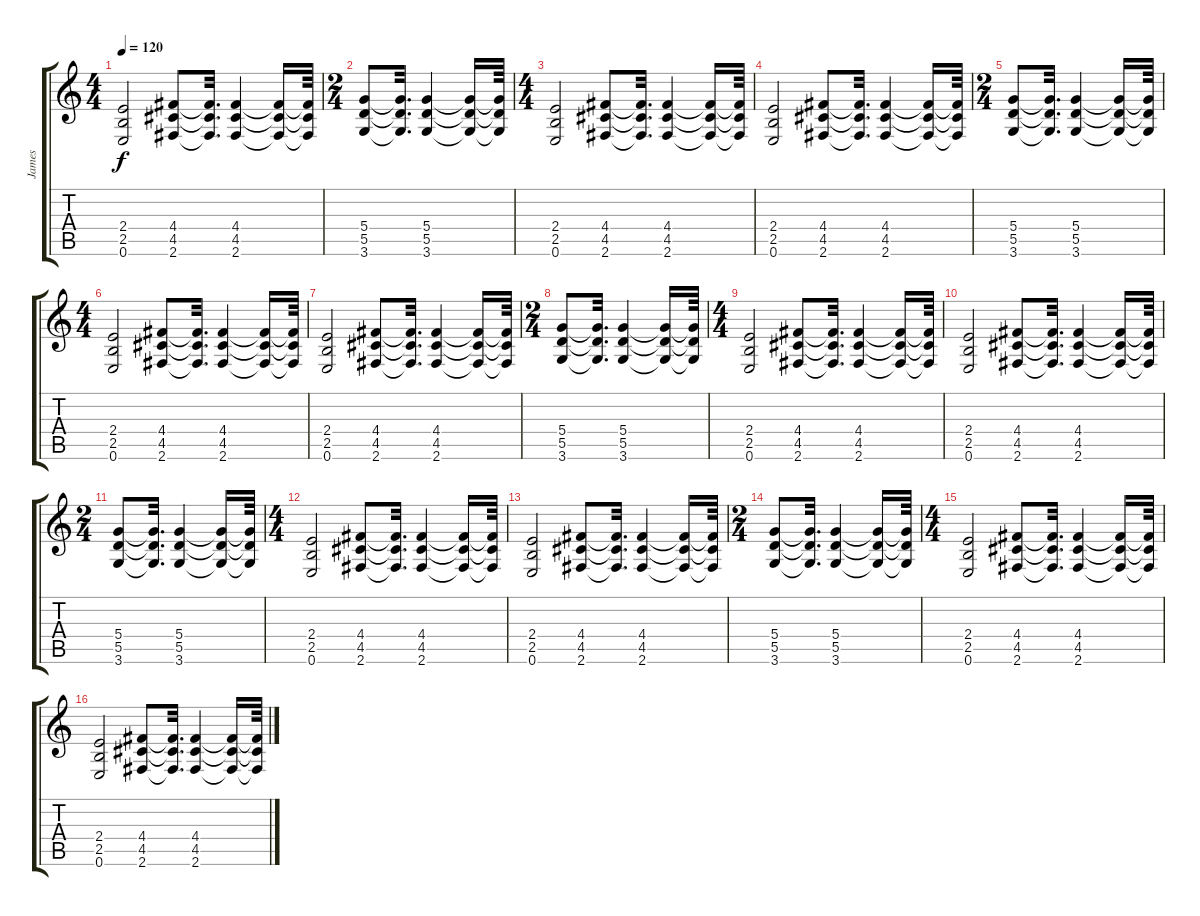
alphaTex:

\track ("James" "James") {instrument distortionguitar}
\staff {score tabs}
\tuning (E4 B3 G3 D3 A2 E2) {hide}
\ts (4 4)
\tempo 120
\clef g2
\ks c
(2.4 2.5 0.6).2{dy f} (4.4 4.5 2.6).8 (4.4{t} 4.5{t} 2.6{t}).32{d} (4.4 4.5 2.6).4 (4.4{t} 4.5{t} 2.6{t}).16 (4.4{t} 4.5{t} 2.6{t}).64 |
\ts (2 4)
(5.4 5.5 3.6).8 (5.4{t} 5.5{t} 3.6{t}).32{d} (5.4 5.5 3.6).4 (5.4{t} 5.5{t} 3.6{t}).16 (5.4{t} 5.5{t} 3.6{t}).64 |
\ts (4 4)
(2.4 2.5 0.6).2 (4.4 4.5 2.6).8 (4.4{t} 4.5{t} 2.6{t}).32{d} (4.4 4.5 2.6).4 (4.4{t} 4.5{t} 2.6{t}).16 (4.4{t} 4.5{t} 2.6{t}).64 |
(2.4 2.5 0.6).2 (4.4 4.5 2.6).8 (4.4{t} 4.5{t} 2.6{t}).32{d} (4.4 4.5 2.6).4 (4.4{t} 4.5{t} 2.6{t}).16 (4.4{t} 4.5{t} 2.6{t}).64 |
\ts (2 4)
(5.4 5.5 3.6).8 (5.4{t} 5.5{t} 3.6{t}).32{d} (5.4 5.5 3.6).4 (5.4{t} 5.5{t} 3.6{t}).16 (5.4{t} 5.5{t} 3.6{t}).64 |
\ts (4 4)
(2.4 2.5 0.6).2 (4.4 4.5 2.6).8 (4.4{t} 4.5{t} 2.6{t}).32{d} (4.4 4.5 2.6).4 (4.4{t} 4.5{t} 2.6{t}).16 (4.4{t} 4.5{t} 2.6{t}).64 |
(2.4 2.5 0.6).2 (4.4 4.5 2.6).8 (4.4{t} 4.5{t} 2.6{t}).32{d} (4.4 4.5 2.6).4 (4.4{t} 4.5{t} 2.6{t}).16 (4.4{t} 4.5{t} 2.6{t}).64 |
\ts (2 4)
(5.4 5.5 3.6).8 (5.4{t} 5.5{t} 3.6{t}).32{d} (5.4 5.5 3.6).4 (5.4{t} 5.5{t} 3.6{t}).16 (5.4{t} 5.5{t} 3.6{t}).64 |
\ts (4 4)
(2.4 2.5 0.6).2 (4.4 4.5 2.6).8 (4.4{t} 4.5{t} 2.6{t}).32{d} (4.4 4.5 2.6).4 (4.4{t} 4.5{t} 2.6{t}).16 (4.4{t} 4.5{t} 2.6{t}).64 |
(2.4 2.5 0.6).2 (4.4 4.5 2.6).8 (4.4{t} 4.5{t} 2.6{t}).32{d} (4.4 4.5 2.6).4 (4.4{t} 4.5{t} 2.6{t}).16 (4.4{t} 4.5{t} 2.6{t}).64 |
\ts (2 4)
(5.4 5.5 3.6).8 (5.4{t} 5.5{t} 3.6{t}).32{d} (5.4 5.5 3.6).4 (5.4{t} 5.5{t} 3.6{t}).16 (5.4{t} 5.5{t} 3.6{t}).64 |
\ts (4 4)
(2.4 2.5 0.6).2 (4.4 4.5 2.6).8 (4.4{t} 4.5{t} 2.6{t}).32{d} (4.4 4.5 2.6).4 (4.4{t} 4.5{t} 2.6{t}).16 (4.4{t} 4.5{t} 2.6{t}).64 |
(2.4 2.5 0.6).2 (4.4 4.5 2.6).8 (4.4{t} 4.5{t} 2.6{t}).32{d} (4.4 4.5 2.6).4 (4.4{t} 4.5{t} 2.6{t}).16 (4.4{t} 4.5{t} 2.6{t}).64 |
\ts (2 4)
(5.4 5.5 3.6).8 (5.4{t} 5.5{t} 3.6{t}).32{d} (5.4 5.5 3.6).4 (5.4{t} 5.5{t} 3.6{t}).16 (5.4{t} 5.5{t} 3.6{t}).64 |
\ts (4 4)
(2.4 2.5 0.6).2 (4.4 4.5 2.6).8 (4.4{t} 4.5{t} 2.6{t}).32{d} (4.4 4.5 2.6).4 (4.4{t} 4.5{t} 2.6{t}).16 (4.4{t} 4.5{t} 2.6{t}).64 |
(2.4 2.5 0.6).2 (4.4 4.5 2.6).8 (4.4{t} 4.5{t} 2.6{t}).32{d} (4.4 4.5 2.6).4 (4.4{t} 4.5{t} 2.6{t}).16 (4.4{t} 4.5{t} 2.6{t}).64
